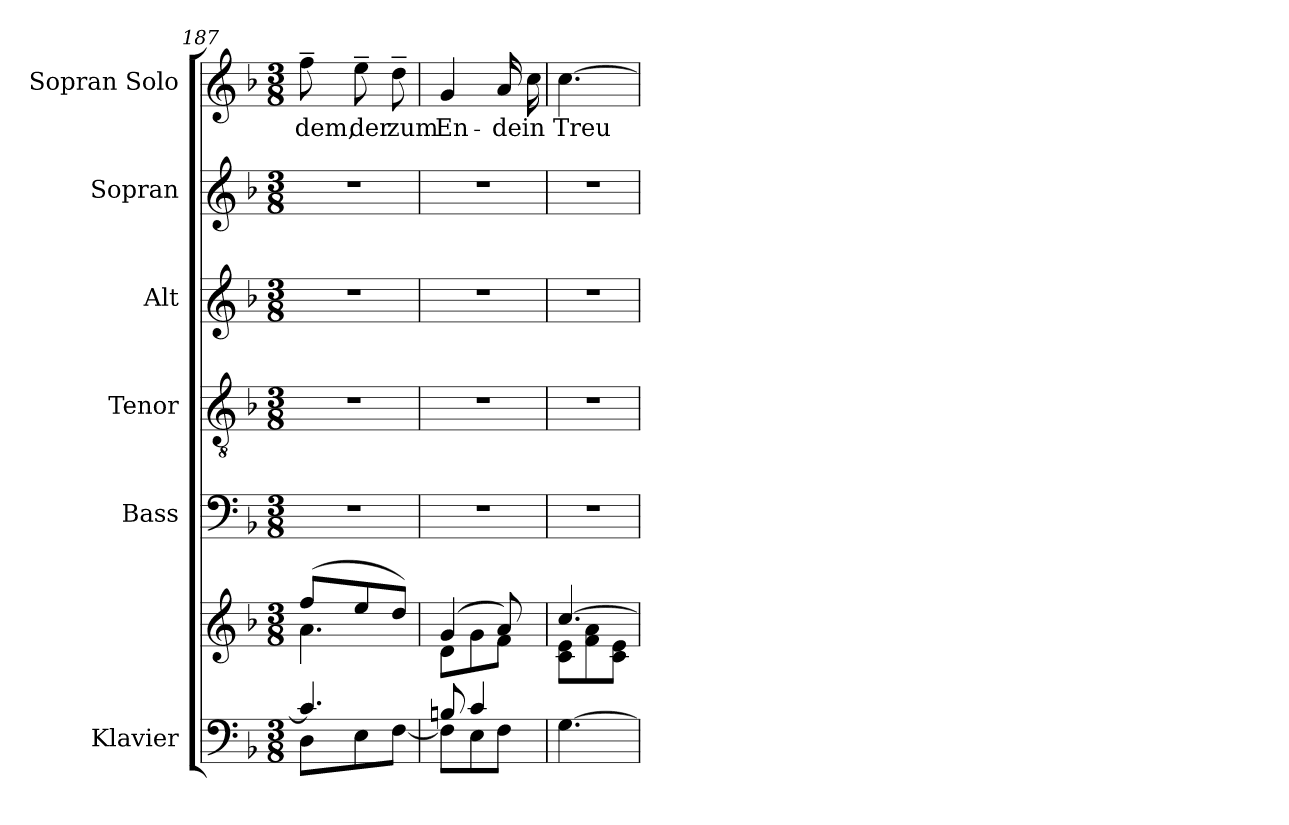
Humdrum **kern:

**kern	**kern	**kern	**kern	**kern	**kern	**kern	**text
*part6	*part6	*part5	*part4	*part3	*part2	*part1	*part1
*staff7	*staff6	*staff5	*staff4	*staff3	*staff2	*staff1	*staff1
*I"Klavier	*	*I"Bass	*I"Tenor	*I"Alt	*I"Sopran	*I"Sopran Solo	*
*	*	*I'B	*I'T	*I'A	*I'S	*	*
*clefF4	*clefG2	*clefF4	*clefGv2	*clefG2	*clefG2	*clefG2	*
*k[b-]	*k[b-]	*k[b-]	*k[b-]	*k[b-]	*k[b-]	*k[b-]	*
*M3/8	*M3/8	*M3/8	*M3/8	*M3/8	*M3/8	*M3/8	*
=187	=187	=187	=187	=187	=187	=187	=187
*^	*^	*	*	*	*	*	*
!	!	!	!	!	!	!	!	!	!LO:LY:b
4.c/]	8D\L	(8ff/L	4.a\	4.r	4.r	4.r	4.r	8ff~\	dem,
!	!	!	!	!	!	!	!	!	!LO:LY:b
.	8E\	8ee/	.	.	.	.	.	8ee~\	der
!	!	!	!	!	!	!	!	!	!LO:LY:b
.	[8F\J	8dd/J)	.	.	.	.	.	8dd~\	zum
=188	=188	=188	=188	=188	=188	=188	=188	=188	=188
!	!	!	!	!	!	!	!	!	!LO:LY:b
8Bn/	8F\L]	(4g/	8d\L	4.r	4.r	4.r	4.r	4g/	En-
4c/	8E\	.	8g\	.	.	.	.	.	.
!	!	!	!	!	!	!	!	!	!LO:LY:b
.	8F\J	8a/)	8f\J	.	.	.	.	16a/	-de
!	!	!	!	!	!	!	!	!	!LO:LY:b
.	.	.	.	.	.	.	.	16cc\	in
*v	*v	*	*	*	*	*	*	*	*
=189	=189	=189	=189	=189	=189	=189	=189	=189
!	!	!	!	!	!	!	!	!LO:LY:b
[4.G\	[4.cc/	8c\ 8e\L	4.r	4.r	4.r	4.r	[4.cc\	Treu-
.	.	8f\ 8a\	.	.	.	.	.	.
.	.	8c\ 8e\J	.	.	.	.	.	.
*	*v	*v	*	*	*	*	*	*
=	=	=	=	=	=	=	=
*-	*-	*-	*-	*-	*-	*-	*-
